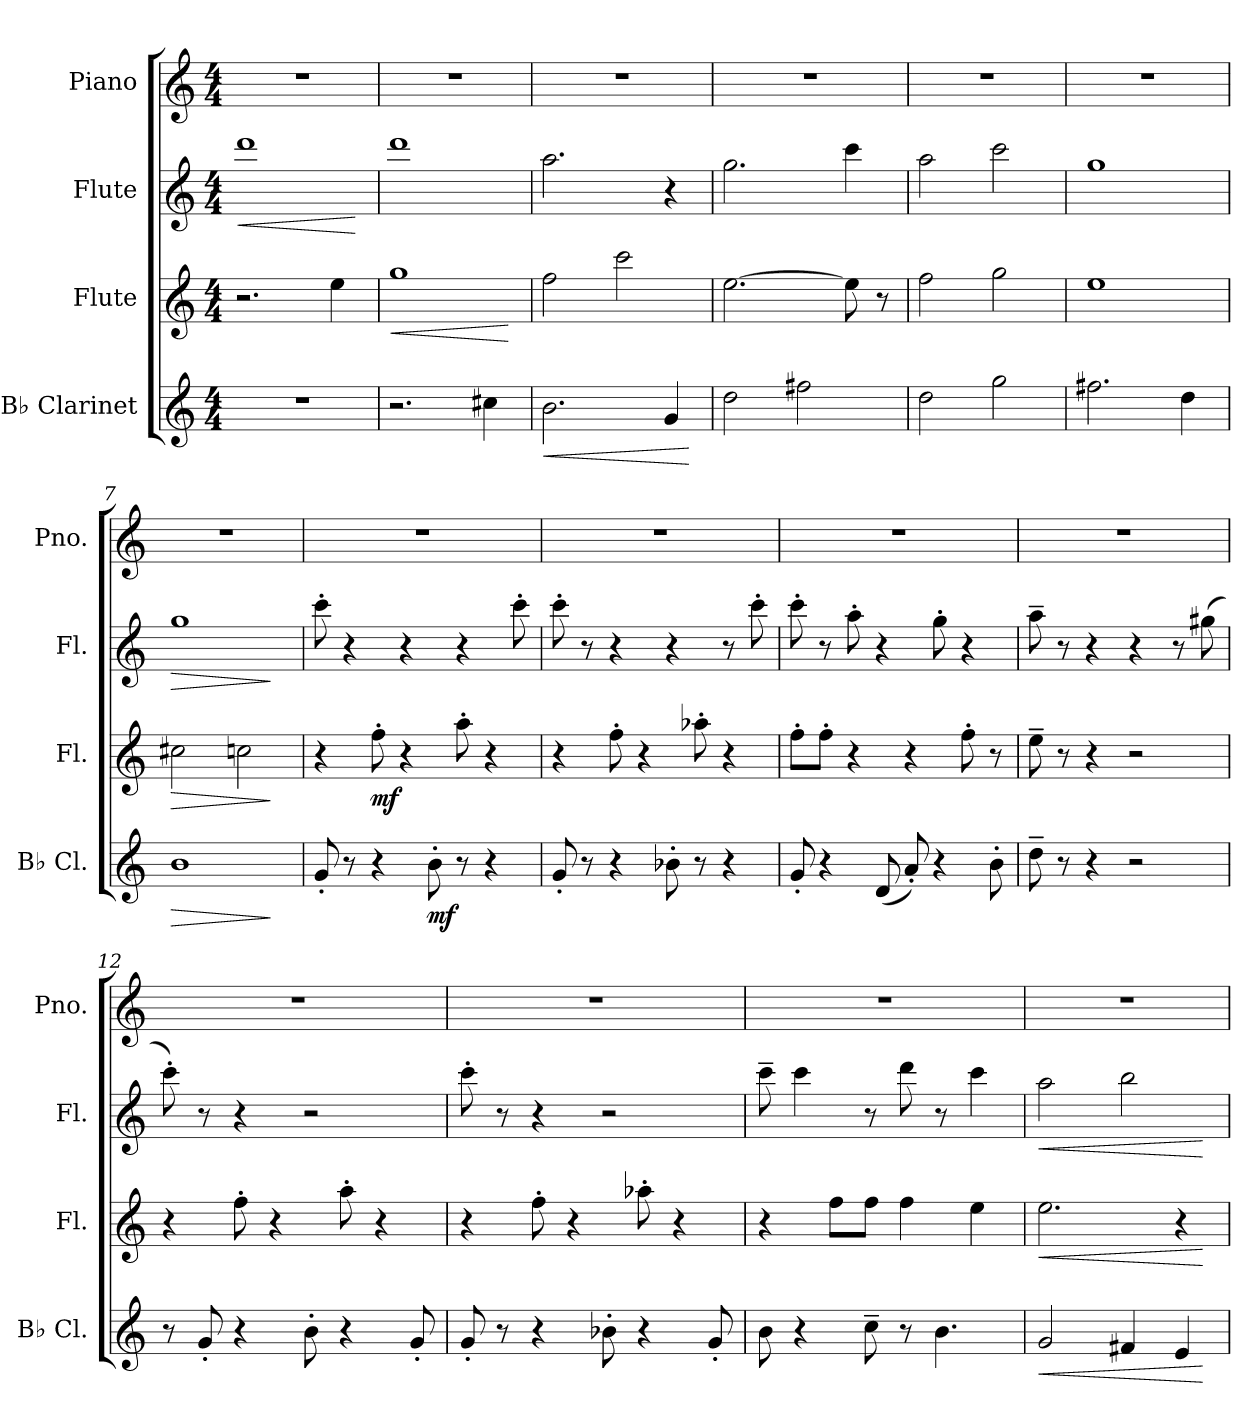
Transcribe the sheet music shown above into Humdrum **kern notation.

**kern	**dynam	**kern	**dynam	**kern	**dynam	**kern
*part4	*part4	*part3	*part3	*part2	*part2	*part1
*staff4	*staff4	*staff3	*staff3	*staff2	*staff2	*staff1
*I"B♭ Clarinet	*	*I"Flute	*	*I"Flute	*	*I"Piano
*I'B♭ Cl.	*	*I'Fl.	*	*I'Fl.	*	*I'Pno.
*clefG2	*	*clefG2	*	*clefG2	*	*clefG2
*ITrd1c2	*	*	*	*	*	*
*k[b-e-]	*	*k[]	*	*k[]	*	*k[]
*M4/4	*	*M4/4	*	*M4/4	*	*M4/4
*MM70	*	*MM70	*	*MM70	*	*MM70
=1	=1	=1	=1	=1	=1	=1
!	!	!	!	!	!LO:HP:b	!
1r	.	2.r	.	1ddd	<	1r
.	.	4ee\	.	.	.	.
.	.	.	.	.	[	.
=2	=2	=2	=2	=2	=2	=2
!	!	!	!LO:HP:b	!	!	!
2.r	.	1gg	<	1ddd	.	1r
4bn\	.	.	.	.	.	.
.	.	.	[	.	.	.
=3	=3	=3	=3	=3	=3	=3
!	!LO:HP:b	!	!	!	!	!
2.a\	<	2ff\	.	2.aa\	.	1r
.	.	2ccc\	.	.	.	.
4f/	.	.	.	4r	.	.
.	[	.	.	.	.	.
=4	=4	=4	=4	=4	=4	=4
2cc\	.	[2.ee\	.	2.gg\	.	1r
2een\	.	.	.	.	.	.
.	.	8ee\]	.	4ccc\	.	.
.	.	8r	.	.	.	.
=5	=5	=5	=5	=5	=5	=5
2cc\	.	2ff\	.	2aa\	.	1r
2ff\	.	2gg\	.	2ccc\	.	.
=6	=6	=6	=6	=6	=6	=6
2.een\	.	1ee	.	1gg	.	1r
4cc\	.	.	.	.	.	.
=7	=7	=7	=7	=7	=7	=7
*	*	*	*	*	*	*MM50
!	!LO:HP:b	!	!LO:HP:b	!	!LO:HP:b	!
1aZ	>	2cc#X\	>	1ggZ	>	1r
.	.	2ccnZ\	.	.	.	.
.	]	.	]	.	]	.
=8	=8	=8	=8	=8	=8	=8
*	*	*	*	*	*	*MM110
8f'/	.	4r	.	8ccc'\	.	1r
8r	.	.	.	4r	.	.
!	!	!	!LO:DY:b	!	!	!
4r	.	8ff'\	mf	.	.	.
.	.	4r	.	4r	.	.
!	!LO:DY:b	!	!	!	!	!
8a'\	mf	.	.	.	.	.
8r	.	8aa'\	.	4r	.	.
4r	.	4r	.	.	.	.
.	.	.	.	8ccc'\	.	.
!!LO:LB:g=z
=9	=9	=9	=9	=9	=9	=9
8f'/	.	4r	.	8ccc'\	.	1r
8r	.	.	.	8r	.	.
4r	.	8ff'\	.	4r	.	.
.	.	4r	.	.	.	.
8a-X'\	.	.	.	4r	.	.
8r	.	8aa-X'\	.	.	.	.
4r	.	4r	.	8r	.	.
.	.	.	.	8ccc'\	.	.
=10	=10	=10	=10	=10	=10	=10
8f'/	.	8ff'\L	.	8ccc'\	.	1r
4r	.	8ff'\J	.	8r	.	.
.	.	4r	.	8aa'\	.	.
(8c/	.	.	.	4r	.	.
8g'/)	.	4r	.	.	.	.
4r	.	.	.	8gg'\	.	.
.	.	8ff'\	.	4r	.	.
8a'\	.	8r	.	.	.	.
=11	=11	=11	=11	=11	=11	=11
8cc~\	.	8ee~\	.	8aa~\	.	1r
8r	.	8r	.	8r	.	.
4r	.	4r	.	4r	.	.
2r	.	2r	.	4r	.	.
.	.	.	.	8r	.	.
.	.	.	.	(8gg#X\	.	.
=12	=12	=12	=12	=12	=12	=12
8r	.	4r	.	8ccc'\)	.	1r
8f'/	.	.	.	8r	.	.
4r	.	8ff'\	.	4r	.	.
.	.	4r	.	.	.	.
8a'\	.	.	.	2r	.	.
4r	.	8aa'\	.	.	.	.
.	.	4r	.	.	.	.
8f'/	.	.	.	.	.	.
=13	=13	=13	=13	=13	=13	=13
8f'/	.	4r	.	8ccc'\	.	1r
8r	.	.	.	8r	.	.
4r	.	8ff'\	.	4r	.	.
.	.	4r	.	.	.	.
8a-X'\	.	.	.	2r	.	.
4r	.	8aa-X'\	.	.	.	.
.	.	4r	.	.	.	.
8f'/	.	.	.	.	.	.
!!LO:LB:g=z
=14	=14	=14	=14	=14	=14	=14
8a\	.	4r	.	8ccc~\	.	1r
4r	.	.	.	4ccc\	.	.
.	.	8ff\L	.	.	.	.
8b-~\	.	8ff\J	.	8r	.	.
8r	.	4ff\	.	8ddd\	.	.
4.a\	.	.	.	8r	.	.
.	.	4ee\	.	4ccc\	.	.
=15	=15	=15	=15	=15	=15	=15
!	!LO:HP:b	!	!LO:HP:b	!	!LO:HP:b	!
2f/	<	2.ee\	<	2aa\	<	1r
4en/	.	.	.	2bb\	.	.
4d/	.	4r	.	.	.	.
.	[	.	[	.	[	.
=	=	=	=	=	=	=
*-	*-	*-	*-	*-	*-	*-
